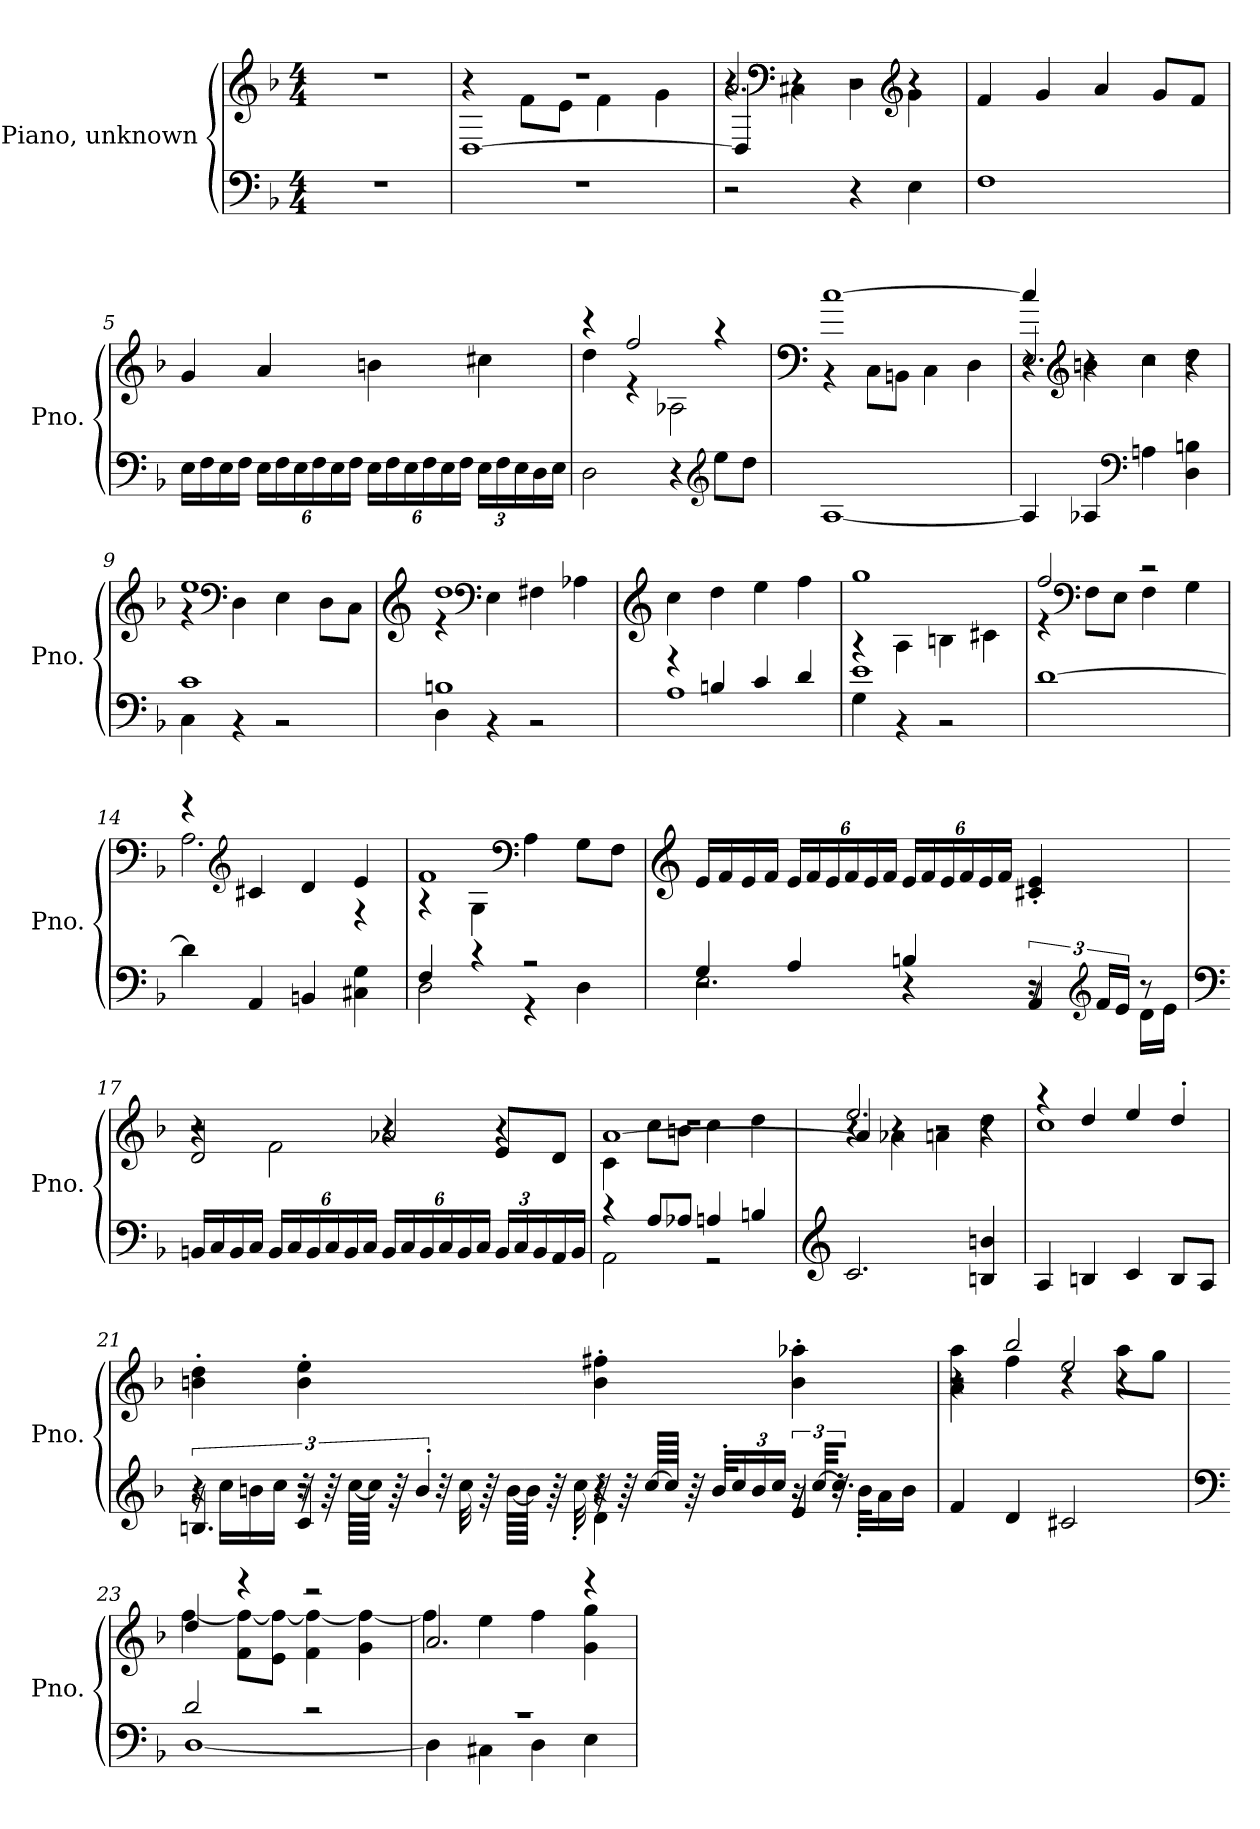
**kern	**kern
*part1	*part1
*staff2	*staff1
*I"Piano, unknown	*
*I'Pno.	*
*clefF4	*clefG2
*k[b-]	*k[b-]
*M4/4	*M4/4
*MM120	*MM120
=1	=1
1r	1r
=2	=2
*	*^
*	*	*^
1r	1r	4r	[1D
.	.	8f\L	.
.	.	8e\J	.
.	.	4f\	.
.	.	4g\	.
=3	=3	=3	=3
2r	2.a/	4r	4D/]
*	*clefF4	*	*
.	.	4C#X\	4r
4r	.	4D\	2r
*	*clefG2	*	*
4E\	4r	4g\	.
*	*v	*v	*v
=4	=4
1F	4f/
.	4g/
.	4a/
.	8g/L
.	8f/J
=5	=5
16E\LL	4g/
16F\	.
16E\	.
16F\JJ	.
*Xbrackettup	*
24E\LL	4a/
24F\	.
24E\	.
24F\	.
24E\	.
24F\JJ	.
24E\LL	4bn\
24F\	.
24E\	.
24F\	.
24E\	.
24F\JJ	.
24E\LL	4cc#X\
24F\	.
24E\	.
16D\	.
16E\JJ	.
!!LO:LB:g=z
=6	=6
*	*^
2D\	4r	4dd\
.	2ff/	4r
4r	.	2A-X\
*clefG2	*	*
8ee\L	4r	.
8dd\J	.	.
=7	=7	=7
*	*clefF4	*
[1A	[1cc	4r
.	.	8C\L
.	.	8BBn\J
.	.	4C\
.	.	4D\
=8	=8	=8
*	*	*^
4A/]	4cc/]	4r	2.E/
*	*clefG2	*	*
4A-X/	4r	4bn\	.
*clefF4	*	*	*
4An\	2r	4cc\	.
4D\ 4Bn\	.	4dd\	4r
*	*	*v	*v
=9	=9	=9
*^	*	*
1c	4C\	1ee	4r
*	*	*clefF4	*
.	4r	.	4D\
.	2r	.	4E\
.	.	.	8D\L
.	.	.	8C\J
=10	=10	=10	=10
*	*	*clefG2	*
1Bn	4D\	1dd	4r
*	*	*clefF4	*
.	4r	.	4E\
.	2r	.	4F#X\
.	.	.	4A-X\
*	*	*v	*v
!!LO:LB:g=z
=11	=11	=11
*	*	*clefG2
4r	1A	4cc\
4Bn/	.	4dd\
4c/	.	4ee\
4d/	.	4ff\
=12	=12	=12
*	*	*^
1e	4G\	1gg	4r
.	4r	.	4A\
.	2r	.	4Bn\
.	.	.	4c#X\
*v	*v	*	*
=13	=13	=13
[1d	2ff/	4r
*	*clefF4	*
.	.	8F\L
.	.	8E\J
.	2r	4F\
.	.	4G\
=14	=14	=14
4d\]	4r	2.A\
*	*clefG2	*
4AA/	4c#X/	.
4BBn/	4d/	.
4C#X\ 4G\	4e/	4r
=15	=15	=15
*^	*	*
4F/	2D\	1f	4r
4r	.	.	4G\
*	*	*clefF4	*
2r	4r	.	4A\
.	4D\	.	8G\L
.	.	.	8F\J
*v	*v	*	*
*	*v	*v
!!LO:LB:g=z
=16	=16
*	*clefG2
*^	*
*	*^	*
4G/	2.E\	2r	16e/LL
.	.	.	16f/
.	.	.	16e/
.	.	.	16f/JJ
*	*	*	*Xbrackettup
4A/	.	.	24e/LL
.	.	.	24f/
.	.	.	24e/
.	.	.	24f/
.	.	.	24e/
.	.	.	24f/JJ
4Bn/	.	4r	24e/LL
.	.	.	24f/
.	.	.	24e/
.	.	.	24f/
.	.	.	24e/
.	.	.	24f/JJ
*brackettup	*	*	*
24r	8r	4AA/	4c#X/' 4e/'
*clefG2	*	*	*
24f/LL	.	.	.
24e/JJ	.	.	.
8r	16d\LL	.	.
.	16e\JJ	.	.
*v	*v	*v	*
=17	=17
*clefF4	*
*	*^
*	*	*^
16BBn/LL	2d/	4r	2r
16C/	.	.	.
16BB/	.	.	.
16C/JJ	.	.	.
*Xbrackettup	*	*	*
24BB/LL	.	2f\	.
24C/	.	.	.
24BB/	.	.	.
24C/	.	.	.
24BB/	.	.	.
24C/JJ	.	.	.
24BB/LL	2a-X/	.	4r
24C/	.	.	.
24BB/	.	.	.
24C/	.	.	.
24BB/	.	.	.
24C/JJ	.	.	.
24BB/LL	.	4r	8e/L
24C/	.	.	.
24BB/	.	.	.
16AA/	.	.	8d/J
16BB/JJ	.	.	.
!!LO:LB:g=z	!!	!!
=18	=18	=18	=18
*^	*	*	*
4r	2AA\	1r	4c\	[1a
8A/L	.	.	8cc\L	.
8A-X/J	.	.	8bn\J	.
4An/	2r	.	4cc\	.
4Bn/	.	.	4dd\	.
*v	*v	*	*	*
=19	=19	=19	=19
*clefG2	*	*	*
2.c/	2.ee/	4r	4a/]
.	.	4a-X\	4r
.	.	4an\	2r
4Bn/ 4bn/	4r	4dd\	.
*	*	*v	*v
=20	=20	=20
4A/	4r	1cc
4Bn/	4dd/	.
4c/	4ee/	.
8B/L	4dd'/	.
8A/J	.	.
*	*v	*v
!!LO:LB:g=z
=21	=21
*brackettup	*
*^	*
*	*^	*
6.Bn/	16r	4r	4bn\' 4dd\'
.	16cc\LL	.	.
.	16bn\	.	.
.	16cc\JJ	.	.
12r	32r	4c/	4b\' 4ee\'
.	64r	.	.
.	[64cc\LLLL	.	.
.	64cc\JJJJ]	.	.
.	64r	.	.
6b'/	.	.	.
.	32r	.	.
.	32cc\	.	.
.	64r	.	.
.	[64b\LLLL	.	.
.	64b\JJJJ]	.	.
.	64r	.	.
.	32cc'\	.	.
32r	4d\	4r	4b\' 4ff#X\'
64r	.	.	.
[64cc/LLLL	.	.	.
64cc/JJJJ]	.	.	.
64r	.	.	.
32b'/KLL	.	.	.
*Xbrackettup	*	*	*
24cc/	.	.	.
24b/	.	.	.
24cc/JJ	.	.	.
*brackettup	*	*	*
24r	16r	4e/	4b\' 4aa-X\'
[48cc/KKL	.	.	.
8.cc/J]	32r	.	.
.	32b'\KLL	.	.
.	16a\	.	.
.	16b\JJ	.	.
*v	*v	*v	*
=22	=22
*	*^
*	*	*^
4f/	4r	4a\ 4aa\	2r
4d/	2bb-/	4ff\	.
2c#X/	.	4r	2ee/
.	4r	8aa\L	.
.	.	8gg\J	.
*	*v	*v	*v
!!LO:PB:g=z
=23	=23
*clefF4	*
*^	*^
2d/	[1D	4dd/	[4ff\
.	.	4r	8f\ 8ff\_L
.	.	.	8e\ 8ff\_J
2r	.	2r	4f\ 4ff\_
.	.	.	4g\ 4ff\_
=24	=24	=24	=24
1r	4D\]	2.a/	4ff\]
.	4C#X\	.	4ee\
.	4D\	.	4ff\
.	4E\	4r	4g\ 4gg\
*v	*v	*	*
*	*v	*v
=	=
*-	*-
